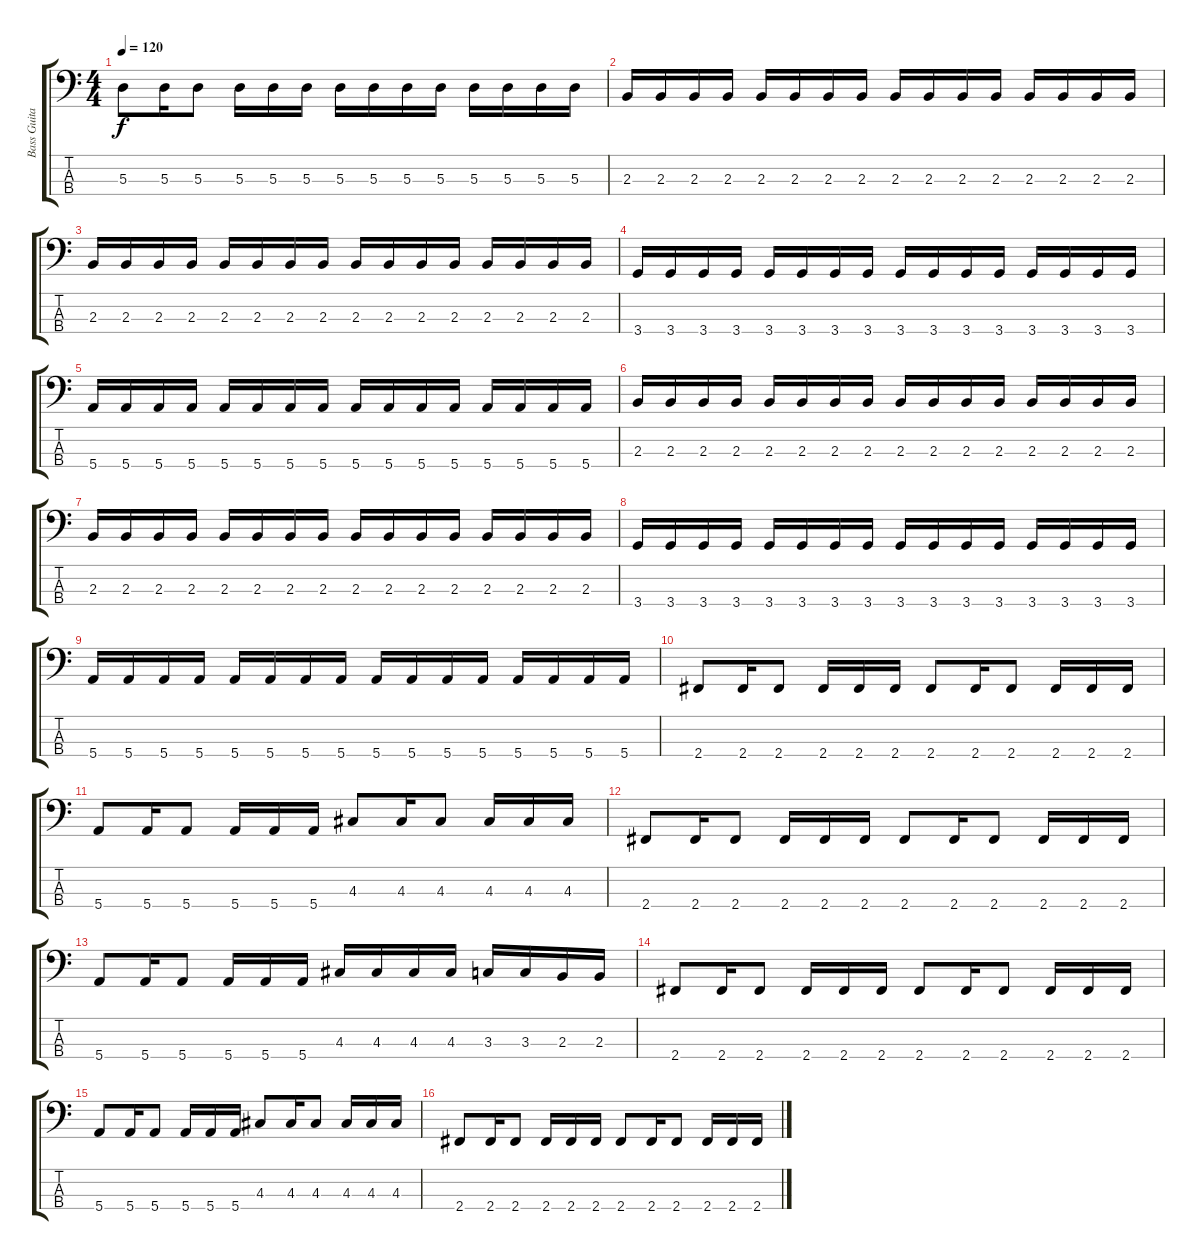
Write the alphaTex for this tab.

\track ("Bass Guitar" "Bass Guita") {instrument synthbass1}
\staff {score tabs}
\tuning (G2 D2 A1 E1) {hide}
\ts (4 4)
\tempo 120
\clef f4
\ks c
5.3.8{dy f} 5.3.16 5.3.8 5.3.16 5.3.16 5.3.16 5.3.16 5.3.16 5.3.16 5.3.16 5.3.16 5.3.16 5.3.16 5.3.16 |
2.3.16 2.3.16 2.3.16 2.3.16 2.3.16 2.3.16 2.3.16 2.3.16 2.3.16 2.3.16 2.3.16 2.3.16 2.3.16 2.3.16 2.3.16 2.3.16 |
2.3.16 2.3.16 2.3.16 2.3.16 2.3.16 2.3.16 2.3.16 2.3.16 2.3.16 2.3.16 2.3.16 2.3.16 2.3.16 2.3.16 2.3.16 2.3.16 |
3.4.16 3.4.16 3.4.16 3.4.16 3.4.16 3.4.16 3.4.16 3.4.16 3.4.16 3.4.16 3.4.16 3.4.16 3.4.16 3.4.16 3.4.16 3.4.16 |
5.4.16 5.4.16 5.4.16 5.4.16 5.4.16 5.4.16 5.4.16 5.4.16 5.4.16 5.4.16 5.4.16 5.4.16 5.4.16 5.4.16 5.4.16 5.4.16 |
2.3.16 2.3.16 2.3.16 2.3.16 2.3.16 2.3.16 2.3.16 2.3.16 2.3.16 2.3.16 2.3.16 2.3.16 2.3.16 2.3.16 2.3.16 2.3.16 |
2.3.16 2.3.16 2.3.16 2.3.16 2.3.16 2.3.16 2.3.16 2.3.16 2.3.16 2.3.16 2.3.16 2.3.16 2.3.16 2.3.16 2.3.16 2.3.16 |
3.4.16 3.4.16 3.4.16 3.4.16 3.4.16 3.4.16 3.4.16 3.4.16 3.4.16 3.4.16 3.4.16 3.4.16 3.4.16 3.4.16 3.4.16 3.4.16 |
5.4.16 5.4.16 5.4.16 5.4.16 5.4.16 5.4.16 5.4.16 5.4.16 5.4.16 5.4.16 5.4.16 5.4.16 5.4.16 5.4.16 5.4.16 5.4.16 |
2.4.8 2.4.16 2.4.8 2.4.16 2.4.16 2.4.16 2.4.8 2.4.16 2.4.8 2.4.16 2.4.16 2.4.16 |
5.4.8 5.4.16 5.4.8 5.4.16 5.4.16 5.4.16 4.3.8 4.3.16 4.3.8 4.3.16 4.3.16 4.3.16 |
2.4.8 2.4.16 2.4.8 2.4.16 2.4.16 2.4.16 2.4.8 2.4.16 2.4.8 2.4.16 2.4.16 2.4.16 |
5.4.8 5.4.16 5.4.8 5.4.16 5.4.16 5.4.16 4.3.16 4.3.16 4.3.16 4.3.16 3.3.16 3.3.16 2.3.16 2.3.16 |
2.4.8 2.4.16 2.4.8 2.4.16 2.4.16 2.4.16 2.4.8 2.4.16 2.4.8 2.4.16 2.4.16 2.4.16 |
5.4.8 5.4.16 5.4.8 5.4.16 5.4.16 5.4.16 4.3.8 4.3.16 4.3.8 4.3.16 4.3.16 4.3.16 |
2.4.8 2.4.16 2.4.8 2.4.16 2.4.16 2.4.16 2.4.8 2.4.16 2.4.8 2.4.16 2.4.16 2.4.16
